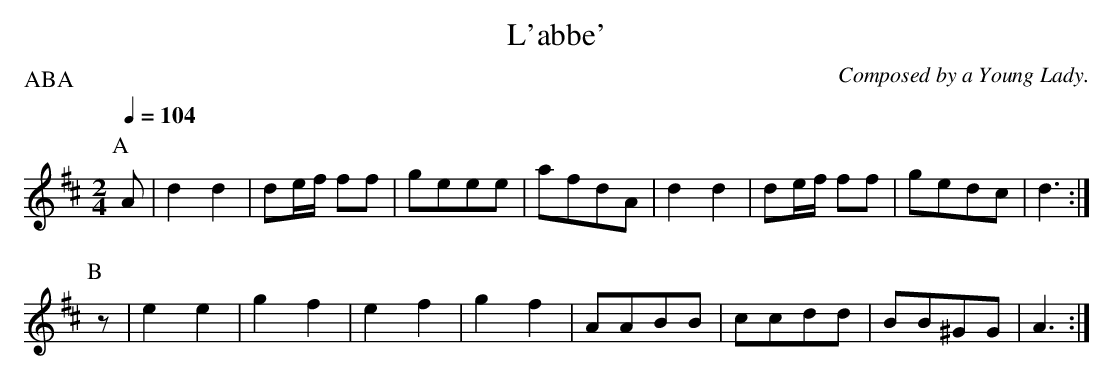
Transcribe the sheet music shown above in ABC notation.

X:1
T:L'abbe'
C:Composed by a Young Lady.
M:2/4
L:1/8
Q:1/4=104
P:ABA % Aird uses a da capo
K:D
P:A
A|d2d2|de/f/ ff|geee|afdA|d2d2|de/f/ ff|gedc|d3:|
P:B
z|e2e2|g2    f2|e2f2|g2f2|AABB|ccdd|BB^GG|A3:|
